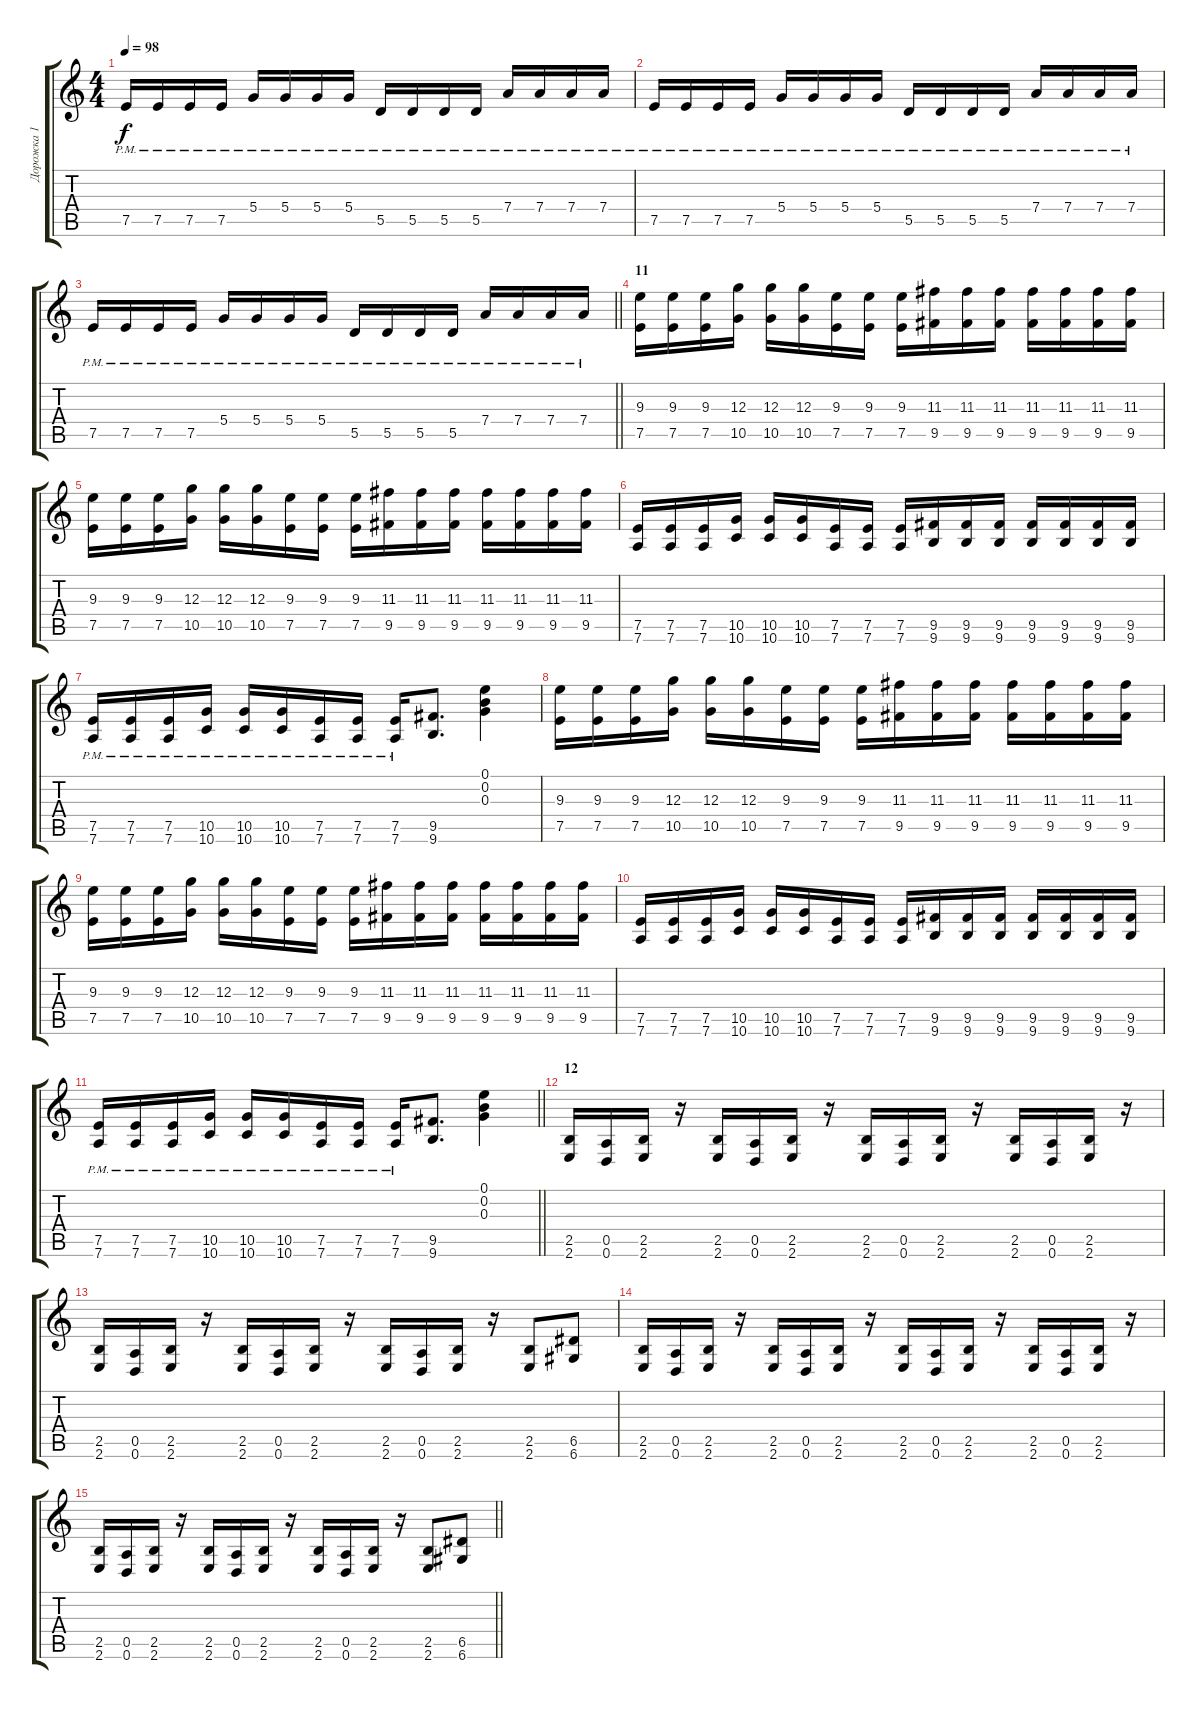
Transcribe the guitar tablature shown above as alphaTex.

\track ("Дорожка 1" "Дорожка 1") {instrument overdrivenguitar}
\staff {score tabs}
\tuning (E4 B3 G3 D3 A2 D2) {hide}
\ts (4 4)
\tempo 98
\clef g2
\ks c
7.5{pm}.16{dy f} 7.5{pm}.16 7.5{pm}.16 7.5{pm}.16 5.4{pm}.16 5.4{pm}.16 5.4{pm}.16 5.4{pm}.16 5.5{pm}.16 5.5{pm}.16 5.5{pm}.16 5.5{pm}.16 7.4{pm}.16 7.4{pm}.16 7.4{pm}.16 7.4{pm}.16 |
7.5{pm}.16 7.5{pm}.16 7.5{pm}.16 7.5{pm}.16 5.4{pm}.16 5.4{pm}.16 5.4{pm}.16 5.4{pm}.16 5.5{pm}.16 5.5{pm}.16 5.5{pm}.16 5.5{pm}.16 7.4{pm}.16 7.4{pm}.16 7.4{pm}.16 7.4{pm}.16 |
\barLineRight lightlight
7.5{pm}.16 7.5{pm}.16 7.5{pm}.16 7.5{pm}.16 5.4{pm}.16 5.4{pm}.16 5.4{pm}.16 5.4{pm}.16 5.5{pm}.16 5.5{pm}.16 5.5{pm}.16 5.5{pm}.16 7.4{pm}.16 7.4{pm}.16 7.4{pm}.16 7.4{pm}.16 |
\section ("" "11")
(9.3 7.5).16 (9.3 7.5).16 (9.3 7.5).16 (12.3 10.5).16 (12.3 10.5).16 (12.3 10.5).16 (9.3 7.5).16 (9.3 7.5).16 (9.3 7.5).16 (11.3 9.5).16 (11.3 9.5).16 (11.3 9.5).16 (11.3 9.5).16 (11.3 9.5).16 (11.3 9.5).16 (11.3 9.5).16 |
(9.3 7.5).16 (9.3 7.5).16 (9.3 7.5).16 (12.3 10.5).16 (12.3 10.5).16 (12.3 10.5).16 (9.3 7.5).16 (9.3 7.5).16 (9.3 7.5).16 (11.3 9.5).16 (11.3 9.5).16 (11.3 9.5).16 (11.3 9.5).16 (11.3 9.5).16 (11.3 9.5).16 (11.3 9.5).16 |
(7.5 7.6).16 (7.5 7.6).16 (7.5 7.6).16 (10.5 10.6).16 (10.5 10.6).16 (10.5 10.6).16 (7.5 7.6).16 (7.5 7.6).16 (7.5 7.6).16 (9.5 9.6).16 (9.5 9.6).16 (9.5 9.6).16 (9.5 9.6).16 (9.5 9.6).16 (9.5 9.6).16 (9.5 9.6).16 |
(7.5{pm} 7.6{pm}).16 (7.5{pm} 7.6{pm}).16 (7.5{pm} 7.6{pm}).16 (10.5{pm} 10.6{pm}).16 (10.5{pm} 10.6{pm}).16 (10.5{pm} 10.6{pm}).16 (7.5{pm} 7.6{pm}).16 (7.5{pm} 7.6{pm}).16 (7.5{pm} 7.6{pm}).16 (9.5 9.6).8{d} (0.1 0.2 0.3).4 |
(9.3 7.5).16 (9.3 7.5).16 (9.3 7.5).16 (12.3 10.5).16 (12.3 10.5).16 (12.3 10.5).16 (9.3 7.5).16 (9.3 7.5).16 (9.3 7.5).16 (11.3 9.5).16 (11.3 9.5).16 (11.3 9.5).16 (11.3 9.5).16 (11.3 9.5).16 (11.3 9.5).16 (11.3 9.5).16 |
(9.3 7.5).16 (9.3 7.5).16 (9.3 7.5).16 (12.3 10.5).16 (12.3 10.5).16 (12.3 10.5).16 (9.3 7.5).16 (9.3 7.5).16 (9.3 7.5).16 (11.3 9.5).16 (11.3 9.5).16 (11.3 9.5).16 (11.3 9.5).16 (11.3 9.5).16 (11.3 9.5).16 (11.3 9.5).16 |
(7.5 7.6).16 (7.5 7.6).16 (7.5 7.6).16 (10.5 10.6).16 (10.5 10.6).16 (10.5 10.6).16 (7.5 7.6).16 (7.5 7.6).16 (7.5 7.6).16 (9.5 9.6).16 (9.5 9.6).16 (9.5 9.6).16 (9.5 9.6).16 (9.5 9.6).16 (9.5 9.6).16 (9.5 9.6).16 |
\barLineRight lightlight
(7.5{pm} 7.6{pm}).16 (7.5{pm} 7.6{pm}).16 (7.5{pm} 7.6{pm}).16 (10.5{pm} 10.6{pm}).16 (10.5{pm} 10.6{pm}).16 (10.5{pm} 10.6{pm}).16 (7.5{pm} 7.6{pm}).16 (7.5{pm} 7.6{pm}).16 (7.5{pm} 7.6{pm}).16 (9.5 9.6).8{d} (0.1 0.2 0.3).4 |
\section ("" "12")
(2.5 2.6).16 (0.5 0.6).16 (2.5 2.6).16 r.16 (2.5 2.6).16 (0.5 0.6).16 (2.5 2.6).16 r.16 (2.5 2.6).16 (0.5 0.6).16 (2.5 2.6).16 r.16 (2.5 2.6).16 (0.5 0.6).16 (2.5 2.6).16 r.16 |
(2.5 2.6).16 (0.5 0.6).16 (2.5 2.6).16 r.16 (2.5 2.6).16 (0.5 0.6).16 (2.5 2.6).16 r.16 (2.5 2.6).16 (0.5 0.6).16 (2.5 2.6).16 r.16 (2.5 2.6).8 (6.5 6.6).8 |
(2.5 2.6).16 (0.5 0.6).16 (2.5 2.6).16 r.16 (2.5 2.6).16 (0.5 0.6).16 (2.5 2.6).16 r.16 (2.5 2.6).16 (0.5 0.6).16 (2.5 2.6).16 r.16 (2.5 2.6).16 (0.5 0.6).16 (2.5 2.6).16 r.16 |
\barLineRight lightlight
(2.5 2.6).16 (0.5 0.6).16 (2.5 2.6).16 r.16 (2.5 2.6).16 (0.5 0.6).16 (2.5 2.6).16 r.16 (2.5 2.6).16 (0.5 0.6).16 (2.5 2.6).16 r.16 (2.5 2.6).8 (6.5 6.6).8
